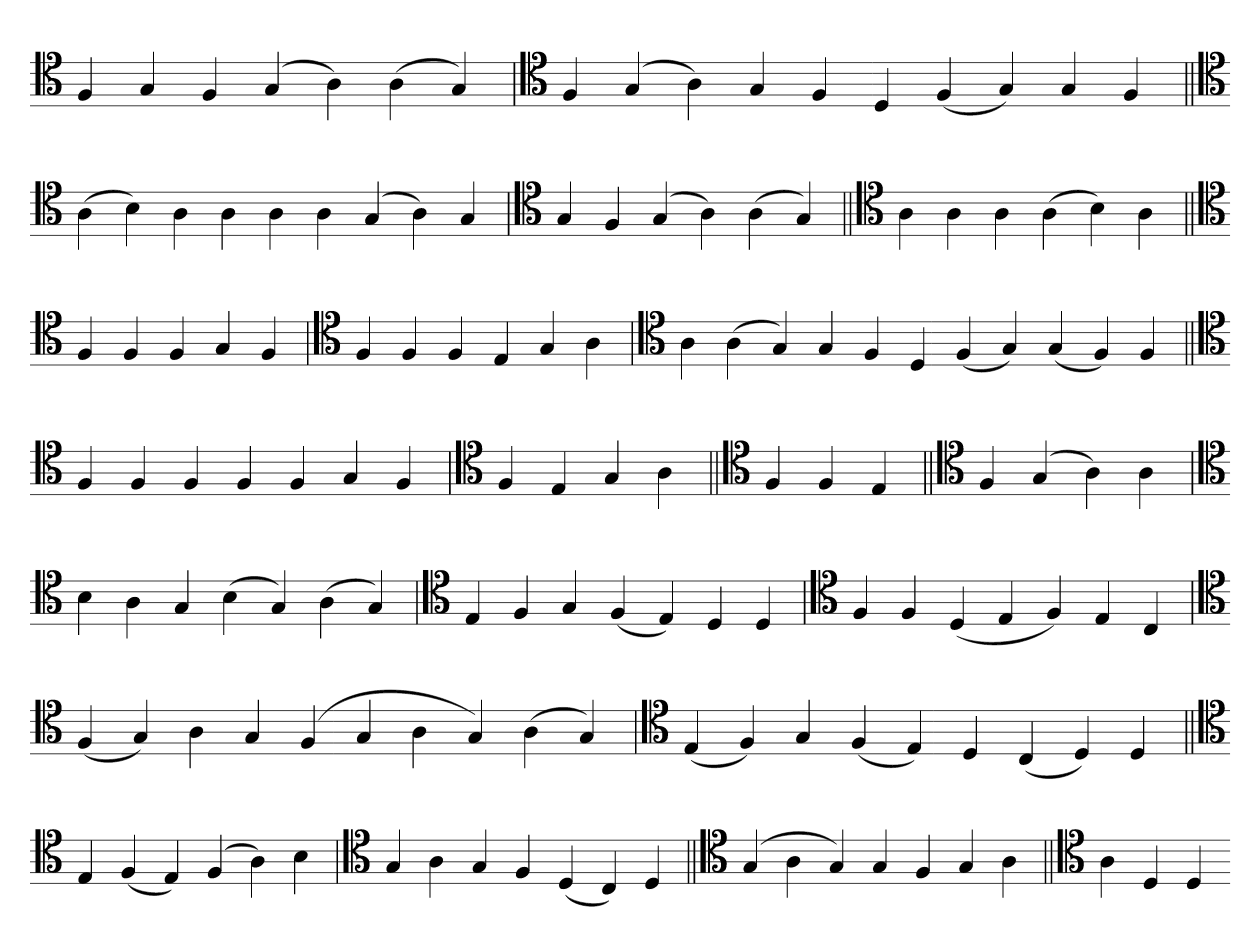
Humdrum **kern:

**kern
*part1
*staff1
*clefC4
=
4F
4G
4F
(4G
4A)
(4A
4G)
='
*clefC4
4F
(4G
4A)
4G
4F
4D
(4F
4G)
4G
4F
=||
*clefC4
(4A
4B)
4A
4A
4A
4A
(4G
4A)
4G
=`
*clefC4
4G
4F
(4G
4A)
(4A
4G)
=||
*clefC4
4A
4A
4A
(4A
4B)
4A
=||
*clefC4
4F
4F
4F
4G
4F
=`
*clefC4
4F
4F
4F
4E
4G
4A
='
*clefC4
4A
(4A
4G)
4G
4F
4D
(4F
4G)
(4G
4F)
4F
=||
*clefC4
4F
4F
4F
4F
4F
4G
4F
=`
*clefC4
4F
4E
4G
4A
=||
*clefC4
4F
4F
4E
=||
*clefC4
4F
(4G
4A)
4A
=`
*clefC4
4B
4A
4G
(4B
4G)
(4A
4G)
=`
*clefC4
4E
4F
4G
(4F
4E)
4D
4D
=
*clefC4
4F
4F
(4D
4E
4F)
4E
4C
=`
*clefC4
(4F
4G)
4A
4G
(4F
4G
4A
4G)
(4A
4G)
=`
*clefC4
(4E
4F)
4G
(4F
4E)
4D
(4C
4D)
4D
=||
*clefC4
4E
(4F
4E)
(4F
4A)
4B
=`
*clefC4
4G
4A
4G
4F
(4D
4C)
4D
=||
*clefC4
(4G
4A
4G)
4G
4F
4G
4A
=||
*clefC4
4A
4D
4D
=-
*-
